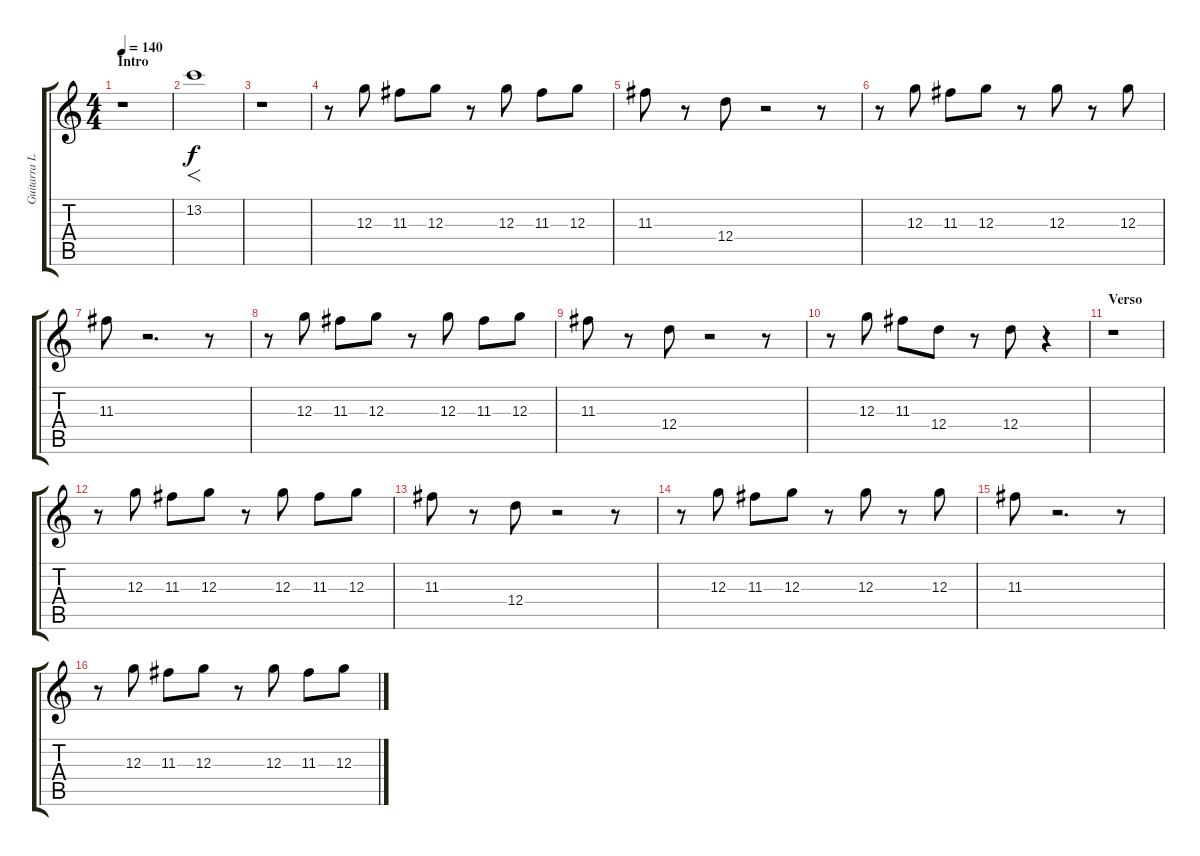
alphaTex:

\track ("Guitarra Lider" "Guitarra L") {instrument distortionguitar}
\staff {score tabs}
\tuning (E4 B3 G3 D3 A2 E2) {hide}
\ts (4 4)
\section ("" "Intro")
\tempo 140
\clef g2
\ks c
r.1{dy f instrument distortionguitar} |
13.2.1{f} |
r.1 |
r.8 12.3.8 11.3.8 12.3.8 r.8 12.3.8 11.3.8 12.3.8 |
11.3.8 r.8 12.4.8 r.2 r.8 |
r.8 12.3.8 11.3.8 12.3.8 r.8 12.3.8 r.8 12.3.8 |
11.3.8 r.2{d} r.8 |
r.8 12.3.8 11.3.8 12.3.8 r.8 12.3.8 11.3.8 12.3.8 |
11.3.8 r.8 12.4.8 r.2 r.8 |
r.8 12.3.8 11.3.8 12.4.8 r.8 12.4.8 r.4 |
\section ("" "Verso")
r.1 |
r.8 12.3.8 11.3.8 12.3.8 r.8 12.3.8 11.3.8 12.3.8 |
11.3.8 r.8 12.4.8 r.2 r.8 |
r.8 12.3.8 11.3.8 12.3.8 r.8 12.3.8 r.8 12.3.8 |
11.3.8 r.2{d} r.8 |
r.8 12.3.8 11.3.8 12.3.8 r.8 12.3.8 11.3.8 12.3.8
